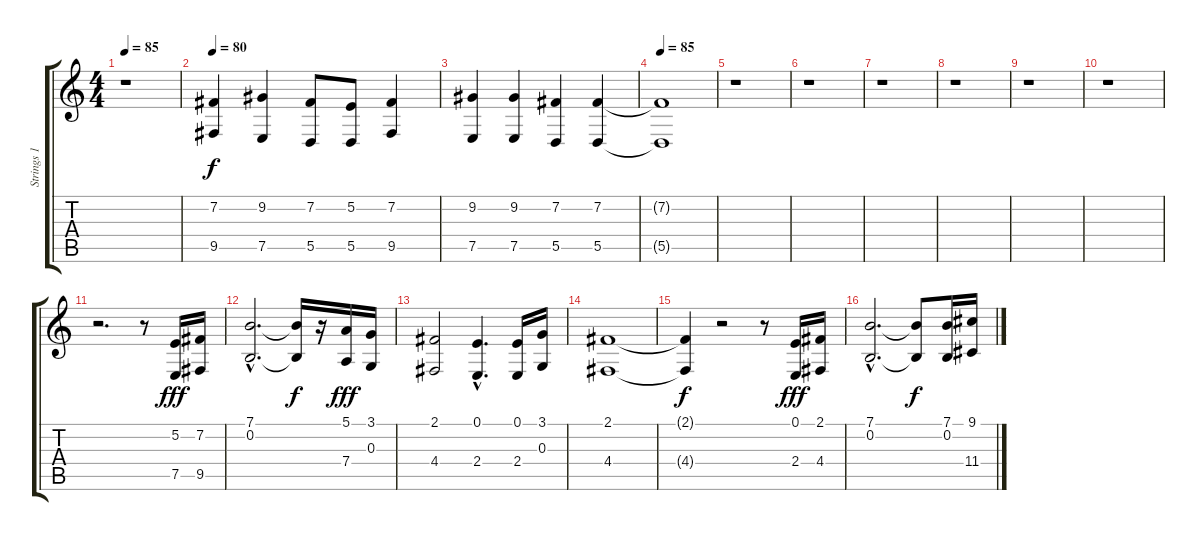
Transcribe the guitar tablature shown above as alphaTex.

\track ("Strings 1" "Strings 1") {instrument stringensemble1}
\staff {score tabs}
\tuning (E4 B3 G3 D3 A2 E2) {hide}
\ts (4 4)
\tempo 85
\tempo 80
\tempo 85
\clef g2
\ks c
r.1{dy f instrument stringensemble1} |
\tempo 80
(7.2 9.5).4 (9.2 7.5).4 (7.2 5.5).8 (5.2 5.5).8 (7.2 9.5).4 |
(9.2 7.5).4 (9.2 7.5).4 (7.2 5.5).4 (7.2 5.5).4 |
\tempo 85
(7.2{t} 5.5{t}).1 |
r.1 |
r.1 |
r.1 |
r.1 |
r.1 |
r.1 |
r.2{d} r.8 (5.2 7.5).16{dy fff} (7.2 9.5).16 |
(7.1{hac} 0.2{hac}).2{d} (7.1{t} 0.2{t}).16{dy f} r.16 (5.1 7.4).16{dy fff} (3.1 0.3).16 |
(2.1 4.4).2 (0.1{hac} 2.4{hac}).4{d} (0.1 2.4).16 (3.1 0.3).16 |
(2.1 4.4).1 |
(2.1{t} 4.4{t}).4{dy f} r.2 r.8 (0.1 2.4).16{dy fff} (2.1 4.4).16 |
(7.1{hac} 0.2{hac}).2{d} (7.1{t} 0.2{t}).8{dy f} (7.1 0.2).16 (9.1 11.4).16
